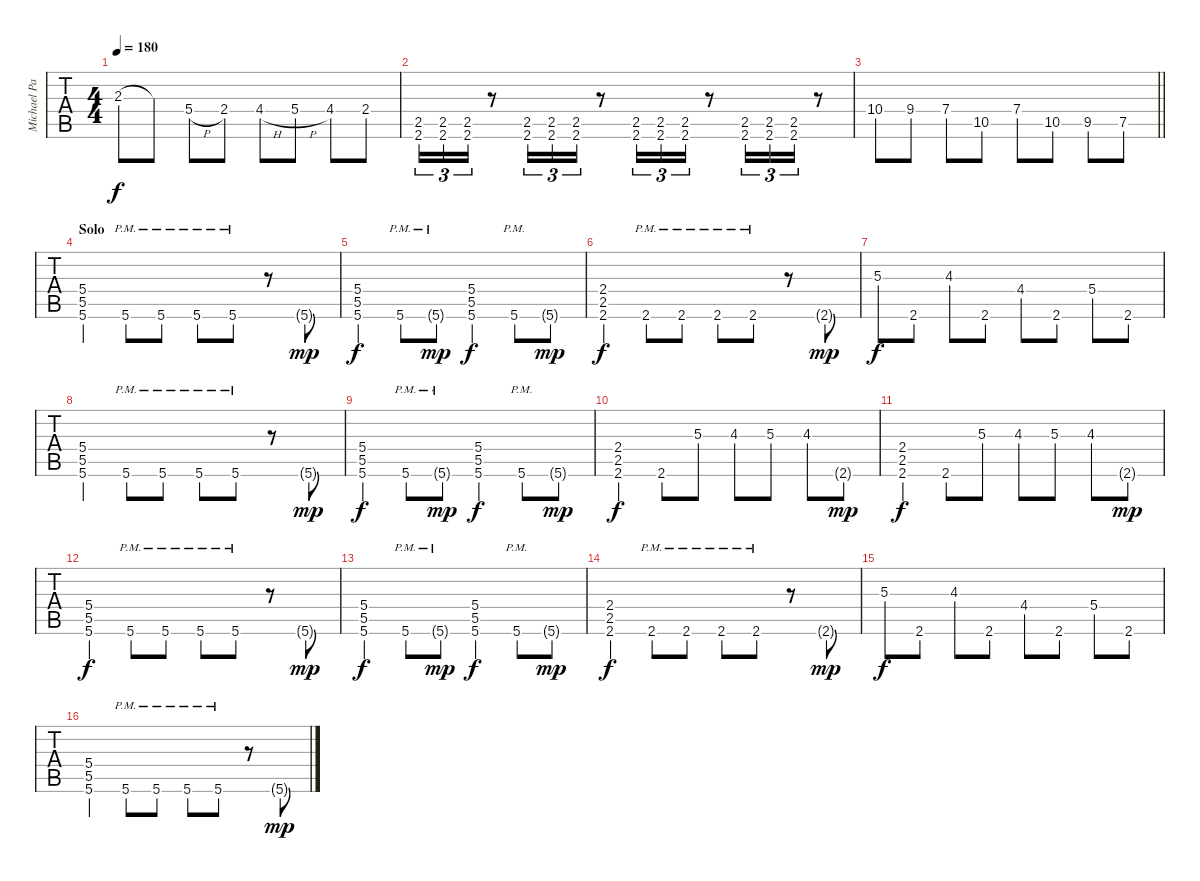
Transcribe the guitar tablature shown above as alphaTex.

\track ("Michael Padget" "Michael Pa") {instrument distortionguitar}
\staff {tabs}
\tuning (D4 A3 F3 C3 G2 C2) {hide}
\ts (4 4)
\tempo 180
\clef g2
\ks c
2.3.8{dy f} 2.3{t}.8 5.4{h}.8 2.4.8 4.4{h}.8 5.4{h}.8 4.4.8 2.4.8 |
(2.5 2.6).16{tu (3 2)} (2.5 2.6).16{tu (3 2)} (2.5 2.6).16{tu (3 2)} r.8 (2.5 2.6).16{tu (3 2)} (2.5 2.6).16{tu (3 2)} (2.5 2.6).16{tu (3 2)} r.8 (2.5 2.6).16{tu (3 2)} (2.5 2.6).16{tu (3 2)} (2.5 2.6).16{tu (3 2)} r.8 (2.5 2.6).16{tu (3 2)} (2.5 2.6).16{tu (3 2)} (2.5 2.6).16{tu (3 2)} r.8 |
\barLineRight lightlight
10.4.8 9.4.8 7.4.8 10.5.8 7.4.8 10.5.8 9.5.8 7.5.8 |
\section ("" "Solo")
(5.4 5.5 5.6).4 5.6{pm}.8 5.6{pm}.8 5.6{pm}.8 5.6{pm}.8 r.8 5.6{g}.8{dy mp} |
(5.4 5.5 5.6).4{dy f} 5.6{pm}.8 5.6{g pm}.8{dy mp} (5.4 5.5 5.6).4{dy f} 5.6{pm}.8 5.6{g}.8{dy mp} |
(2.4 2.5 2.6).4{dy f} 2.6{pm}.8 2.6{pm}.8 2.6{pm}.8 2.6{pm}.8 r.8 2.6{g}.8{dy mp} |
5.3.8{dy f} 2.6.8 4.3.8 2.6.8 4.4.8 2.6.8 5.4.8 2.6.8 |
(5.4 5.5 5.6).4 5.6{pm}.8 5.6{pm}.8 5.6{pm}.8 5.6{pm}.8 r.8 5.6{g}.8{dy mp} |
(5.4 5.5 5.6).4{dy f} 5.6{pm}.8 5.6{g pm}.8{dy mp} (5.4 5.5 5.6).4{dy f} 5.6{pm}.8 5.6{g}.8{dy mp} |
(2.4 2.5 2.6).4{dy f} 2.6.8 5.3.8 4.3.8 5.3.8 4.3.8 2.6{g}.8{dy mp} |
(2.4 2.5 2.6).4{dy f} 2.6.8 5.3.8 4.3.8 5.3.8 4.3.8 2.6{g}.8{dy mp} |
(5.4 5.5 5.6).4{dy f} 5.6{pm}.8 5.6{pm}.8 5.6{pm}.8 5.6{pm}.8 r.8 5.6{g}.8{dy mp} |
(5.4 5.5 5.6).4{dy f} 5.6{pm}.8 5.6{g pm}.8{dy mp} (5.4 5.5 5.6).4{dy f} 5.6{pm}.8 5.6{g}.8{dy mp} |
(2.4 2.5 2.6).4{dy f} 2.6{pm}.8 2.6{pm}.8 2.6{pm}.8 2.6{pm}.8 r.8 2.6{g}.8{dy mp} |
5.3.8{dy f} 2.6.8 4.3.8 2.6.8 4.4.8 2.6.8 5.4.8 2.6.8 |
(5.4 5.5 5.6).4 5.6{pm}.8 5.6{pm}.8 5.6{pm}.8 5.6{pm}.8 r.8 5.6{g}.8{dy mp}
